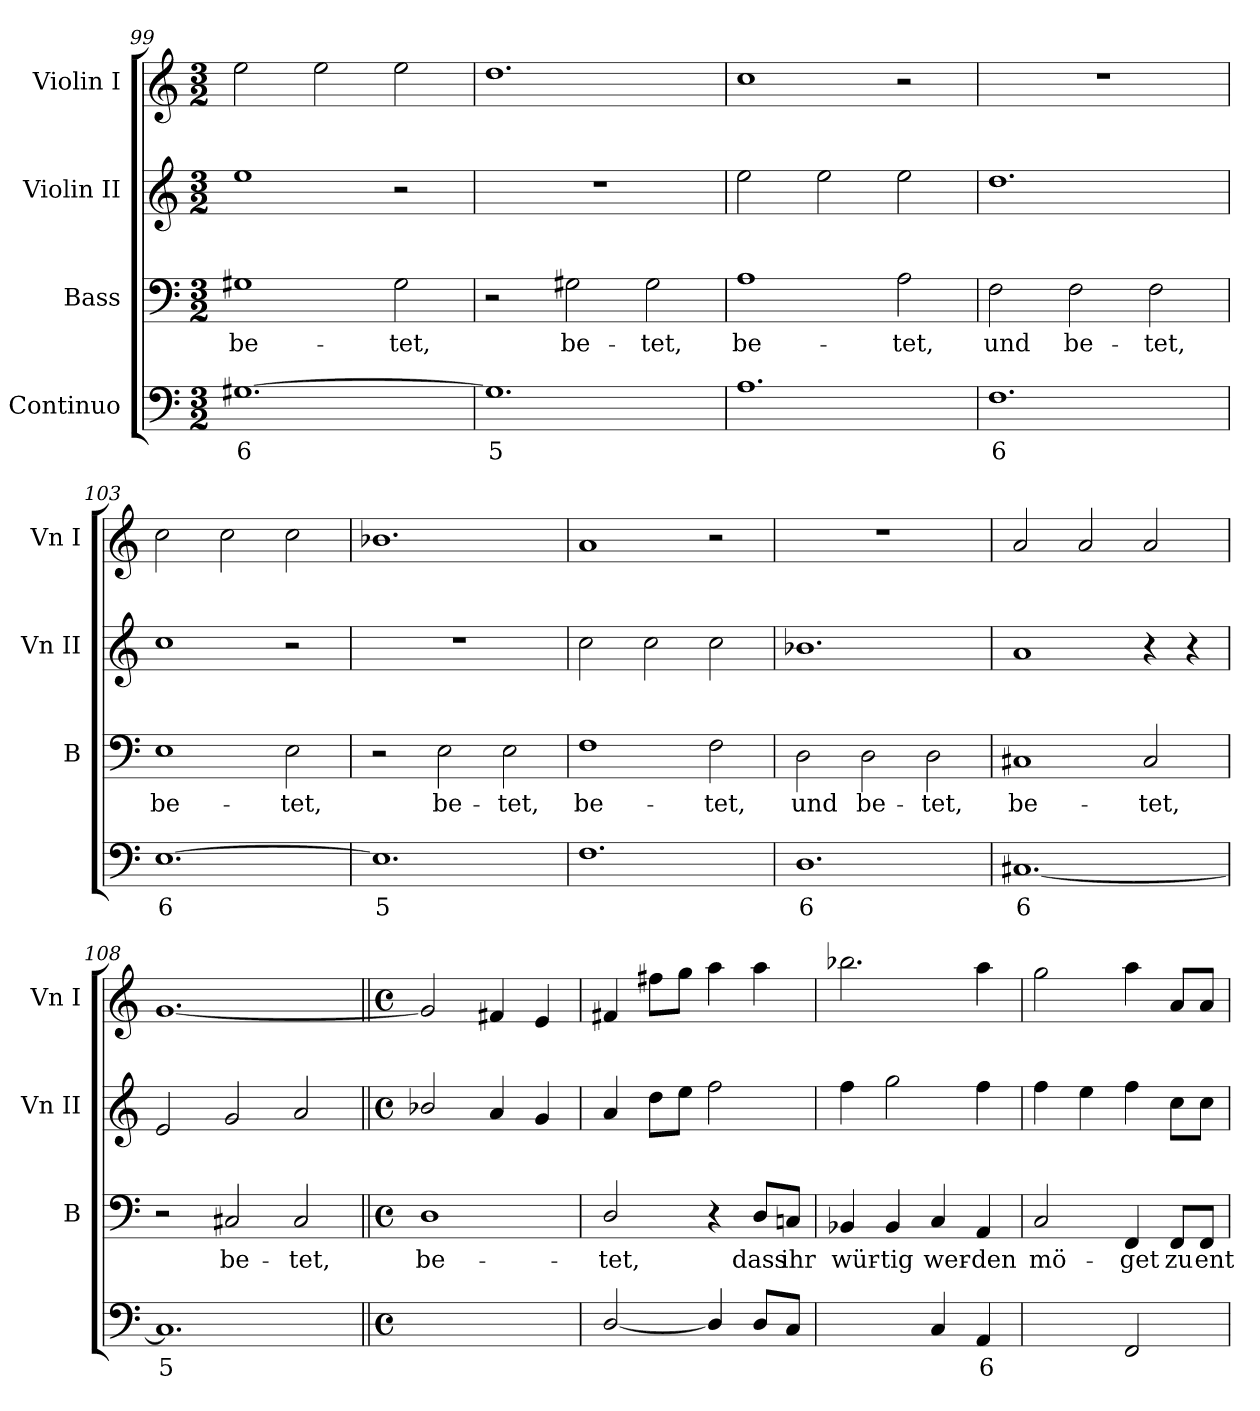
**kern	**text	**text	**kern	**text	**kern	**kern
*part4	*part4	*part4	*part3	*part3	*part2	*part1
*staff4	*staff4	*staff4	*staff3	*staff3	*staff2	*staff1
*I"Continuo	*	*	*I"Bass	*	*I"Violin II	*I"Violin I
*	*	*	*I'B	*	*I'Vn II	*I'Vn I
!!LO:LB:g=z
*clefF4	*	*	*clefF4	*	*clefG2	*clefG2
*k[]	*	*	*k[]	*	*k[]	*k[]
*C:	*	*	*C:	*	*C:	*C:
*M3/2	*	*	*M3/2	*	*M3/2	*M3/2
=99	=99	=99	=99	=99	=99	=99
!	!LO:LY:b	!	!	!LO:LY:b	!	!
[1.G#X	6	.	1G#X	be-	1ee	2ee
.	.	.	.	.	.	2ee
!	!	!	!	!LO:LY:b	!	!
.	.	.	2G#	-tet,	2r	2ee
=100	=100	=100	=100	=100	=100	=100
!	!LO:LY:b	!	!	!	!LO:N:vis=1	!
1.G#]	5	.	2r	.	1.r	1.dd
!	!	!	!	!LO:LY:b	!	!
.	.	.	2G#X	be-	.	.
!	!	!	!	!LO:LY:b	!	!
.	.	.	2G#	-tet,	.	.
=101	=101	=101	=101	=101	=101	=101
!	!	!	!	!LO:LY:b	!	!
1.A	.	.	1A	be-	2ee	1cc
.	.	.	.	.	2ee	.
!	!	!	!	!LO:LY:b	!	!
.	.	.	2A	-tet,	2ee	2r
=102	=102	=102	=102	=102	=102	=102
!	!LO:LY:b	!	!	!LO:LY:b	!	!LO:N:vis=1
1.F	6	.	2F	und	1.dd	1.r
!	!	!	!	!LO:LY:b	!	!
.	.	.	2F	be-	.	.
!	!	!	!	!LO:LY:b	!	!
.	.	.	2F	-tet,	.	.
=103	=103	=103	=103	=103	=103	=103
!	!LO:LY:b	!	!	!LO:LY:b	!	!
[1.E	6	.	1E	be-	1cc	2cc
.	.	.	.	.	.	2cc
!	!	!	!	!LO:LY:b	!	!
.	.	.	2E	-tet,	2r	2cc
=104	=104	=104	=104	=104	=104	=104
!	!LO:LY:b	!	!	!	!LO:N:vis=1	!
1.E]	5	.	2r	.	1.r	1.b-X
!	!	!	!	!LO:LY:b	!	!
.	.	.	2E	be-	.	.
!	!	!	!	!LO:LY:b	!	!
.	.	.	2E	-tet,	.	.
=105	=105	=105	=105	=105	=105	=105
!	!	!	!	!LO:LY:b	!	!
1.F	.	.	1F	be-	2cc	1a
.	.	.	.	.	2cc	.
!	!	!	!	!LO:LY:b	!	!
.	.	.	2F	-tet,	2cc	2r
=106	=106	=106	=106	=106	=106	=106
!	!LO:LY:b	!	!	!LO:LY:b	!	!LO:N:vis=1
1.D	6	.	2D	und	1.b-X	1.r
!	!	!	!	!LO:LY:b	!	!
.	.	.	2D	be-	.	.
!	!	!	!	!LO:LY:b	!	!
.	.	.	2D	-tet,	.	.
=107	=107	=107	=107	=107	=107	=107
!	!LO:LY:b	!	!	!LO:LY:b	!	!
[1.C#X	6	.	1C#X	be-	1a	2a
.	.	.	.	.	.	2a
!	!	!	!	!LO:LY:b	!	!
.	.	.	2C#	-tet,	4r	2a
.	.	.	.	.	4r	.
=108	=108	=108	=108	=108	=108	=108
!	!LO:LY:b	!	!	!	!	!
1.C#]	5	.	2r	.	2e	[1.g
!	!	!	!	!LO:LY:b	!	!
.	.	.	2C#X	be-	2g	.
!	!	!	!	!LO:LY:b	!	!
.	.	.	2C#	-tet,	2a	.
!!LO:LB:g=z
=109||	=109||	=109||	=109||	=109||	=109||	=109||
*M4/4	*	*	*M4/4	*	*M4/4	*M4/4
*met(c)	*	*	*met(c)	*	*met(c)	*met(c)
!	!LO:LY:b	!LO:LY:b	!	!LO:LY:b	!	!
[2Dyy	6	4	1D	be-	2b-X/	2g]
2Dyy]	.	.	.	.	4a	4f#X
.	.	.	.	.	4g	4e
=110	=110	=110	=110	=110	=110	=110
!	!	!	!	!LO:LY:b	!	!
[2D/	.	.	2D/	-tet,	4a	4f#X
.	.	.	.	.	8ddL	8ff#XL
.	.	.	.	.	8eeJ	8ggJ
4D/]	.	.	4r	.	2ff	4aa
!	!	!	!	!LO:LY:b	!	!
8DL	.	.	8D/L	dass	.	4aa
!	!	!	!	!LO:LY:b	!	!
8CJ	.	.	8Cn/J	ihr	.	.
=111	=111	=111	=111	=111	=111	=111
!	!LO:LY:b	!	!	!LO:LY:b	!	!
[4BB-Xyy	5	.	4BB-X	wür-	4ff	2.bb-X
!	!LO:LY:b	!	!	!LO:LY:b	!	!
4BB-yy]	6	.	4BB-	-tig	2gg	.
!	!	!	!	!LO:LY:b	!	!
4C	.	.	4C	wer-	.	.
!	!LO:LY:b	!	!	!LO:LY:b	!	!
4AA	6	.	4AA	-den	4ff	4aa
=112	=112	=112	=112	=112	=112	=112
!	!LO:LY:b	!	!	!LO:LY:b	!	!
[4Cyy	4	.	2C	mö-	4ff	2gg
!	!LO:LY:b	!	!	!	!	!
4Cyy]	3	.	.	.	4ee	.
!	!	!	!	!LO:LY:b	!	!
2FF	.	.	4FF	-get	4ff	4aa
!	!	!	!	!LO:LY:b	!	!
.	.	.	8FF/L	zu	8ccL	8aL
!	!	!	!	!LO:LY:b	!	!
.	.	.	8FF/J	ent-	8ccJ	8aJ
=	=	=	=	=	=	=
*-	*-	*-	*-	*-	*-	*-
